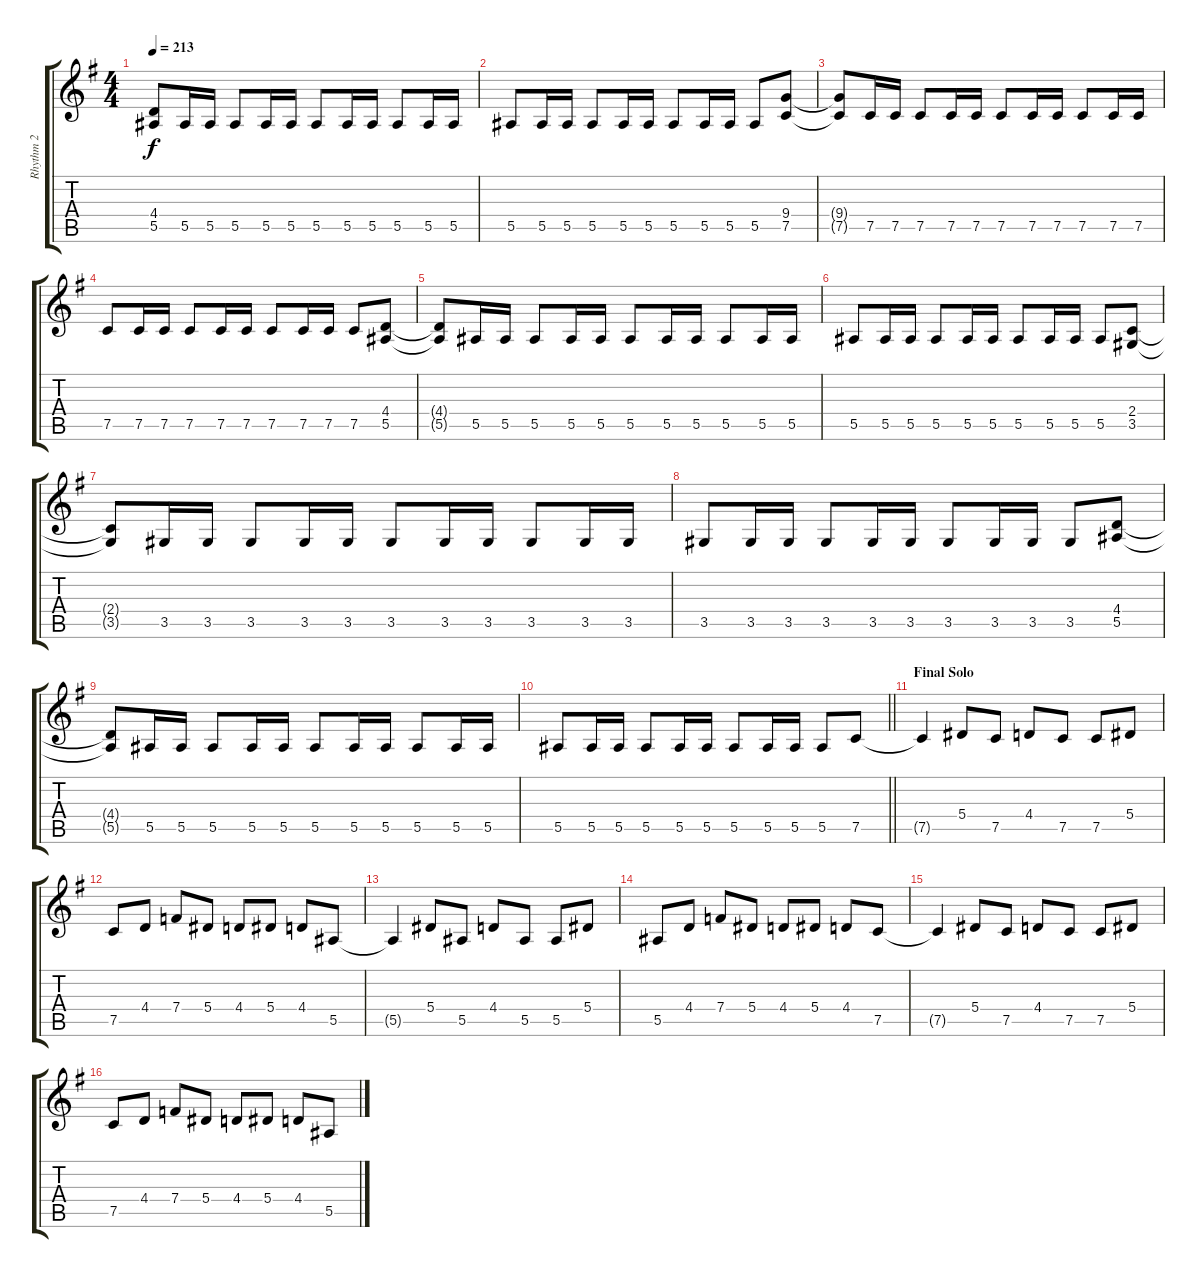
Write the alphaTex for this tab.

\track ("Rhythm 2" "Rhythm 2") {instrument distortionguitar}
\staff {score tabs}
\tuning (C4 G3 Eb3 Bb2 F2 C2) {hide}
\ts (4 4)
\tempo 213
\clef g2
\ks eminor
(4.4{t} 5.5{t}).8{dy f} 5.5.16 5.5.16 5.5.8 5.5.16 5.5.16 5.5.8 5.5.16 5.5.16 5.5.8 5.5.16 5.5.16 |
5.5.8 5.5.16 5.5.16 5.5.8 5.5.16 5.5.16 5.5.8 5.5.16 5.5.16 5.5.8 (9.4 7.5).8 |
(9.4{t} 7.5{t}).8 7.5.16 7.5.16 7.5.8 7.5.16 7.5.16 7.5.8 7.5.16 7.5.16 7.5.8 7.5.16 7.5.16 |
7.5.8 7.5.16 7.5.16 7.5.8 7.5.16 7.5.16 7.5.8 7.5.16 7.5.16 7.5.8 (4.4 5.5).8 |
(4.4{t} 5.5{t}).8 5.5.16 5.5.16 5.5.8 5.5.16 5.5.16 5.5.8 5.5.16 5.5.16 5.5.8 5.5.16 5.5.16 |
5.5.8 5.5.16 5.5.16 5.5.8 5.5.16 5.5.16 5.5.8 5.5.16 5.5.16 5.5.8 (2.4 3.5).8 |
(2.4{t} 3.5{t}).8 3.5.16 3.5.16 3.5.8 3.5.16 3.5.16 3.5.8 3.5.16 3.5.16 3.5.8 3.5.16 3.5.16 |
3.5.8 3.5.16 3.5.16 3.5.8 3.5.16 3.5.16 3.5.8 3.5.16 3.5.16 3.5.8 (4.4 5.5).8 |
(4.4{t} 5.5{t}).8 5.5.16 5.5.16 5.5.8 5.5.16 5.5.16 5.5.8 5.5.16 5.5.16 5.5.8 5.5.16 5.5.16 |
\barLineRight lightlight
5.5.8 5.5.16 5.5.16 5.5.8 5.5.16 5.5.16 5.5.8 5.5.16 5.5.16 5.5.8 7.5.8 |
\section ("" "Final Solo")
7.5{t}.4 5.4.8 7.5.8 4.4.8 7.5.8 7.5.8 5.4.8 |
7.5.8 4.4.8 7.4.8 5.4.8 4.4.8 5.4.8 4.4.8 5.5.8 |
5.5{t}.4 5.4.8 5.5.8 4.4.8 5.5.8 5.5.8 5.4.8 |
5.5.8 4.4.8 7.4.8 5.4.8 4.4.8 5.4.8 4.4.8 7.5.8 |
7.5{t}.4 5.4.8 7.5.8 4.4.8 7.5.8 7.5.8 5.4.8 |
7.5.8 4.4.8 7.4.8 5.4.8 4.4.8 5.4.8 4.4.8 5.5.8
